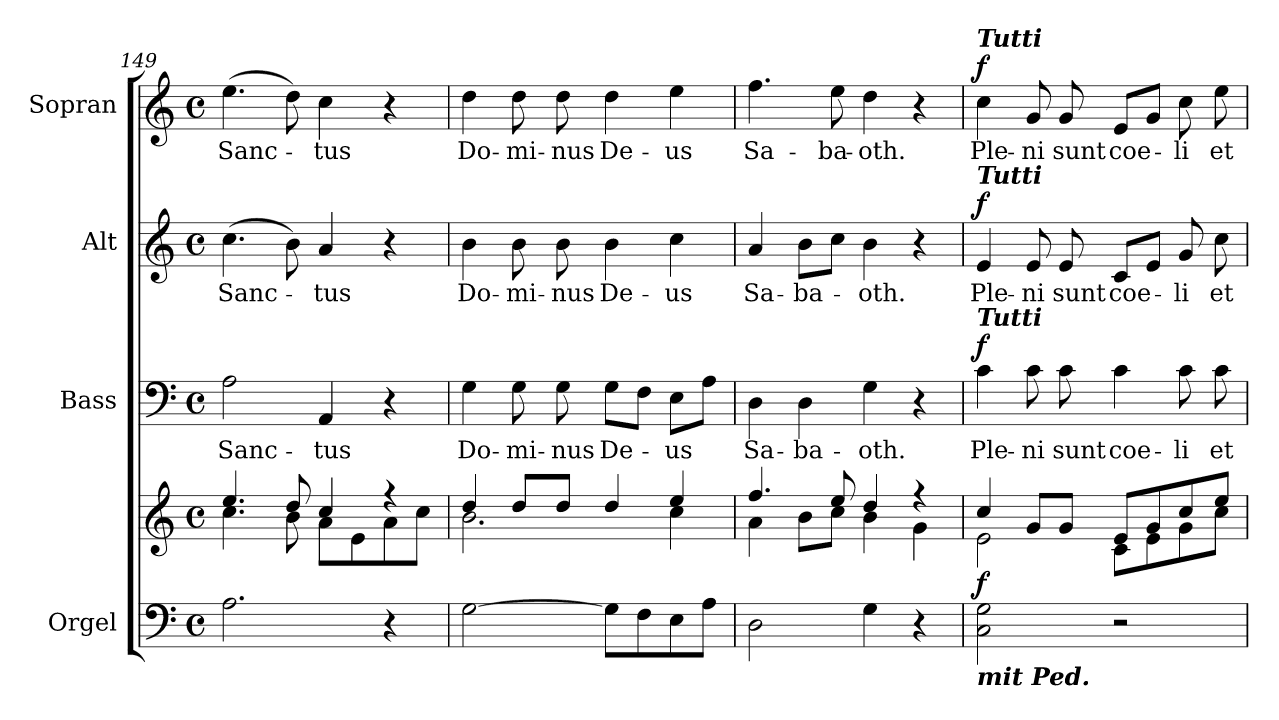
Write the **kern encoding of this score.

**kern	**kern	**dynam	**kern	**text	**dynam	**kern	**text	**dynam	**kern	**text	**dynam
*part4	*part4	*part4	*part3	*part3	*part3	*part2	*part2	*part2	*part1	*part1	*part1
*staff5	*staff4	*staff4/5	*staff3	*staff3	*staff3	*staff2	*staff2	*staff2	*staff1	*staff1	*staff1
*I"Orgel	*	*	*I"Bass	*	*	*I"Alt	*	*	*I"Sopran	*	*
*I'Org.	*	*	*I'B.	*	*	*I'A.	*	*	*I'S.	*	*
*clefF4	*clefG2	*	*clefF4	*	*	*clefG2	*	*	*clefG2	*	*
*k[]	*k[]	*	*k[]	*	*	*k[]	*	*	*k[]	*	*
*C:	*C:	*	*C:	*	*	*C:	*	*	*C:	*	*
*M4/4	*M4/4	*	*M4/4	*	*	*M4/4	*	*	*M4/4	*	*
*met(c)	*met(c)	*	*met(c)	*	*	*met(c)	*	*	*met(c)	*	*
=149	=149	=149	=149	=149	=149	=149	=149	=149	=149	=149	=149
*	*^	*	*	*	*	*	*	*	*	*	*
!	!	!	!	!	!LO:LY:b	!	!	!LO:LY:b	!	!	!LO:LY:b	!
2.A\	4.ee/	4.cc\	.	2A\	Sanc-	.	(>4.cc\	Sanc-	.	(>4.ee\	Sanc-	.
.	8dd/	8b\	.	.	.	.	8b\)	.	.	8dd\)	.	.
!	!	!	!	!	!LO:LY:b	!	!	!LO:LY:b	!	!	!LO:LY:b	!
.	4cc/	8a\L	.	4AA/	-tus	.	4a/	-tus	.	4cc\	-tus	.
.	.	8e\	.	.	.	.	.	.	.	.	.	.
4r	4rff	8a\	.	4r	.	.	4r	.	.	4r	.	.
.	.	8cc\J	.	.	.	.	.	.	.	.	.	.
=150	=150	=150	=150	=150	=150	=150	=150	=150	=150	=150	=150	=150
!	!	!	!	!	!LO:LY:b	!	!	!LO:LY:b	!	!	!LO:LY:b	!
[2G\	4dd/	2.b\	.	4G\	Do-	.	4b\	Do-	.	4dd\	Do-	.
!	!	!	!	!	!LO:LY:b	!	!	!LO:LY:b	!	!	!LO:LY:b	!
.	8dd/L	.	.	8G\	-mi-	.	8b\	-mi-	.	8dd\	-mi-	.
!	!	!	!	!	!LO:LY:b	!	!	!LO:LY:b	!	!	!LO:LY:b	!
.	8dd/J	.	.	8G\	-nus	.	8b\	-nus	.	8dd\	-nus	.
!	!	!	!	!	!LO:LY:b	!	!	!LO:LY:b	!	!	!LO:LY:b	!
8G\L]	4dd/	.	.	8G\L	De-	.	4b\	De-	.	4dd\	De-	.
8F\	.	.	.	8F\J	.	.	.	.	.	.	.	.
!	!	!	!	!	!LO:LY:b	!	!	!LO:LY:b	!	!	!LO:LY:b	!
8E\	4ee/	4cc\	.	8E\L	-us	.	4cc\	-us	.	4ee\	-us	.
8A\J	.	.	.	8A\J	.	.	.	.	.	.	.	.
=151	=151	=151	=151	=151	=151	=151	=151	=151	=151	=151	=151	=151
!	!	!	!	!	!LO:LY:b	!	!	!LO:LY:b	!	!	!LO:LY:b	!
2D\	4.ff/	4a\	.	4D\	Sa-	.	4a/	Sa-	.	4.ff\	Sa-	.
!	!	!	!	!	!LO:LY:b	!	!	!LO:LY:b	!	!	!	!
.	.	8b\L	.	4D\	-ba-	.	8b\L	-ba-	.	.	.	.
!	!	!	!	!	!	!	!	!	!	!	!LO:LY:b	!
.	8ee/	8cc\J	.	.	.	.	8cc\J	.	.	8ee\	-ba-	.
!	!	!	!	!	!LO:LY:b	!	!	!LO:LY:b	!	!	!LO:LY:b	!
4G\	4dd/	4b\	.	4G\	-oth.	.	4b\	-oth.	.	4dd\	-oth.	.
4r	4ree	4g\	.	4r	.	.	4r	.	.	4r	.	.
!!LO:LB:g=z
=152	=152	=152	=152	=152	=152	=152	=152	=152	=152	=152	=152	=152
!	!	!	!	!	!	!	!	!	!	!LO:TX:a:Bi:t=Tutti	!	!
!	!	!	!	!	!	!	!LO:TX:a:Bi:t=Tutti	!	!	!	!	!
!	!	!	!	!LO:TX:a:Bi:t=Tutti	!	!	!	!	!	!	!	!
!LO:TX:b:Bi:t=mit Ped.	!	!	!	!	!	!	!	!	!	!	!	!
!	!	!	!LO:DY:b	!	!LO:LY:b	!LO:DY:a	!	!LO:LY:b	!LO:DY:a	!	!LO:LY:b	!LO:DY:a
2C\ 2G\	4cc/	2e\	f	4c\	Ple-	f	4e/	Ple-	f	4cc\	Ple-	f
!	!	!	!	!	!LO:LY:b	!	!	!LO:LY:b	!	!	!LO:LY:b	!
.	8g/L	.	.	8c\	-ni	.	8e/	-ni	.	8g/	-ni	.
!	!	!	!	!	!LO:LY:b	!	!	!LO:LY:b	!	!	!LO:LY:b	!
.	8g/J	.	.	8c\	sunt	.	8e/	sunt	.	8g/	sunt	.
!	!	!	!	!	!LO:LY:b	!	!	!LO:LY:b	!	!	!LO:LY:b	!
2r	8e/L	8c\L	.	4c\	coe-	.	8c/L	coe-	.	8e/L	coe-	.
.	8g/	8e\	.	.	.	.	8e/J	.	.	8g/J	.	.
!	!	!	!	!	!LO:LY:b	!	!	!LO:LY:b	!	!	!LO:LY:b	!
.	8cc/	8g\	.	8c\	-li	.	8g/	-li	.	8cc\	-li	.
!	!	!	!	!	!LO:LY:b	!	!	!LO:LY:b	!	!	!LO:LY:b	!
.	8ee/J	8cc\J	.	8c\	et	.	8cc\	et	.	8ee\	et	.
*	*v	*v	*	*	*	*	*	*	*	*	*	*
=	=	=	=	=	=	=	=	=	=	=	=
*-	*-	*-	*-	*-	*-	*-	*-	*-	*-	*-	*-
